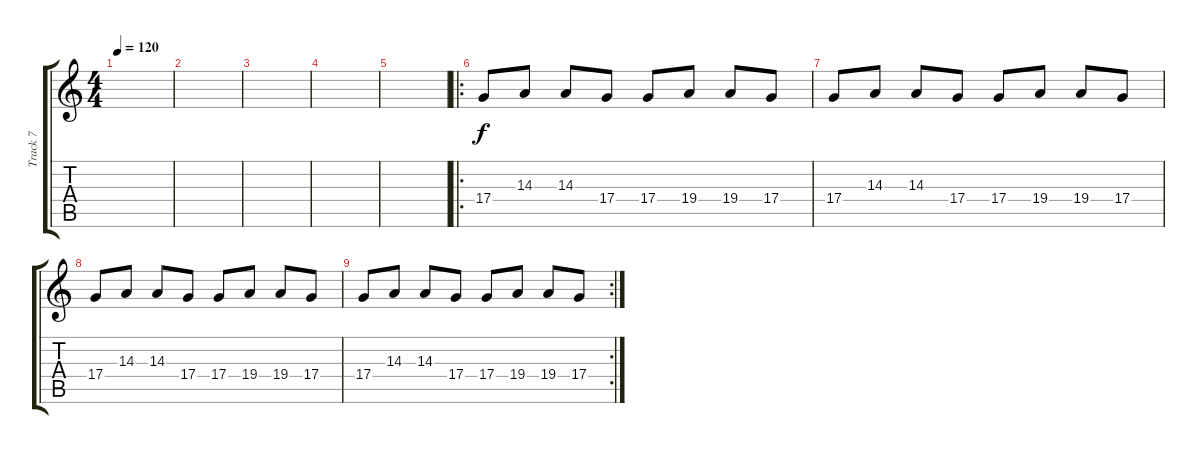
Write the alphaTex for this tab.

\track ("Track 7" "Track 7") {instrument fx7echoes}
\staff {score tabs}
\tuning (E4 B3 G3 D3 A2 E2) {hide}
\ts (4 4)
\tempo 120
\clef g2
\ks c
|
|
|
|
|
\ro
17.4.8 14.3.8 14.3.8 17.4.8 17.4.8 19.4.8 19.4.8 17.4.8 |
17.4.8 14.3.8 14.3.8 17.4.8 17.4.8 19.4.8 19.4.8 17.4.8 |
17.4.8 14.3.8 14.3.8 17.4.8 17.4.8 19.4.8 19.4.8 17.4.8 |
\rc 2
17.4.8 14.3.8 14.3.8 17.4.8 17.4.8 19.4.8 19.4.8 17.4.8
